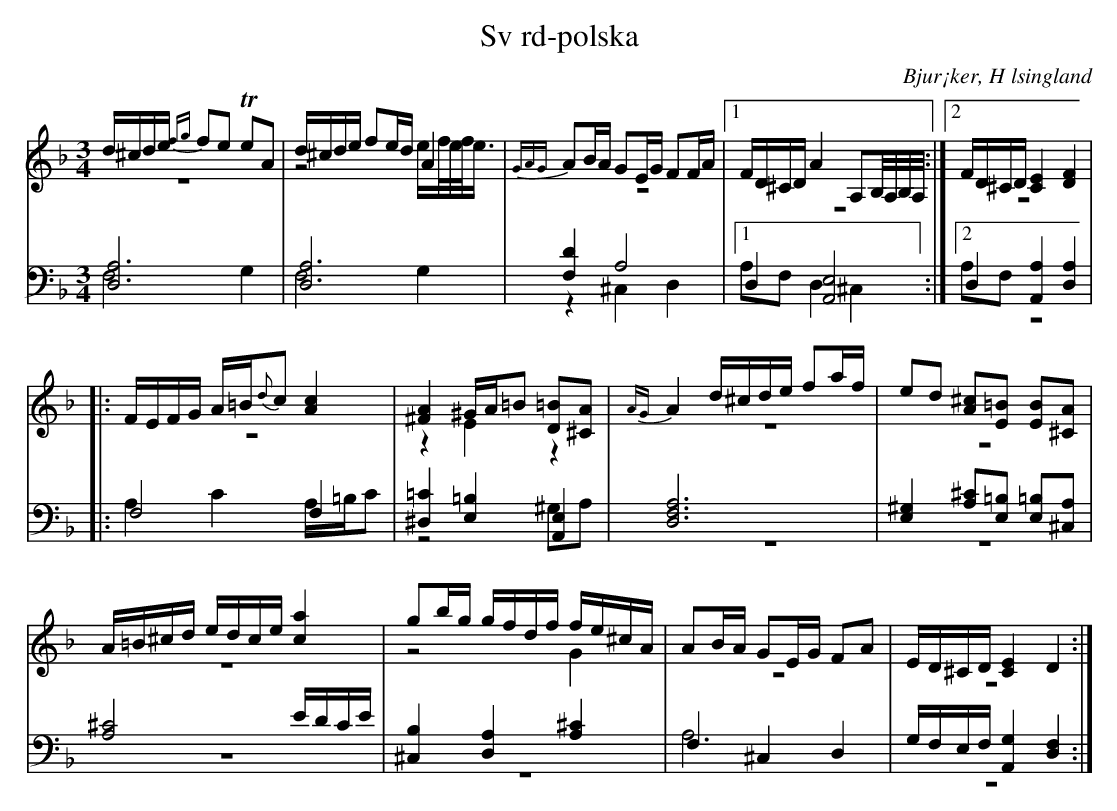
X:1
T: Sv rd-polska
O: Bjur¡ker, H lsingland
M: 3/4
L: 1/8
K: Dm
V:1
V:2 merge
V:3
V:4 merge
V:1
d/^c/d/e/ {fg}fe TeA|d/^c/d/e/ fe/d/ A2|{GAG}AB/A/ GE/G/ FF/A/|1 F/D/^C/D/ A2 A,B,//A,//B,//A,//:|2 F/D/^C/D/ [C2E2] [D2F2]|
|:F/E/F/G/ A/=B/{d}c [A2c2]|[^F2A2] ^G/A/=B [D=B][^CA]|{AG}A2 d/^c/d/e/ fa/f/|ed [A^c][E=B] [EB][^CA]|
A/=B/^c/d/ e/d/c/e/ [c2a2]|gb/g/ g/f/d/f/ f/e/^c/A/|AB/A/ GE/G/ FA|E/D/^C/D/ [C2E2] D2:|
V:2
z6|z4 e/f//e//f//e3/4|z6|1 z6:|2 z6|
|:z6|z2 E2 z2|z6|z6|
z6|z4 G2|z6|z6:|
V:3 clef=bass
[D,6A,6]|[D,6A,6]|[F,2D2] A,4|1 D,2 [A,,4E,4]:|2 D,2 [A,,2A,2] [D,2A,2]|
|:F,4 F,2|[^D,2=C2] [E,2=B,2] [A,,2E,2]|[D,6F,6A,6]|[E,2^G,2] [A,^C][E,=B,] [E,=B,][^C,A,]|
[A,4^C4] E/D/C/E/|[^C,2B,2]  [D,2A,2] [A,2^C2]|F,2 ^C,2 D,2|G,/F,/E,/F,/ [A,,2G,2] [D,2F,2]:|
V:4 clef=bass
F,4 G,2|F,4 G,2|z2 ^C,2 D,2|1 A,F, D,2 ^C,2:|2 A,F,  z4|
|:A,2 C2 A,/=B,/C|z4 ^G,A,|z6|z6|
z6|z6|A,6|z6:|
